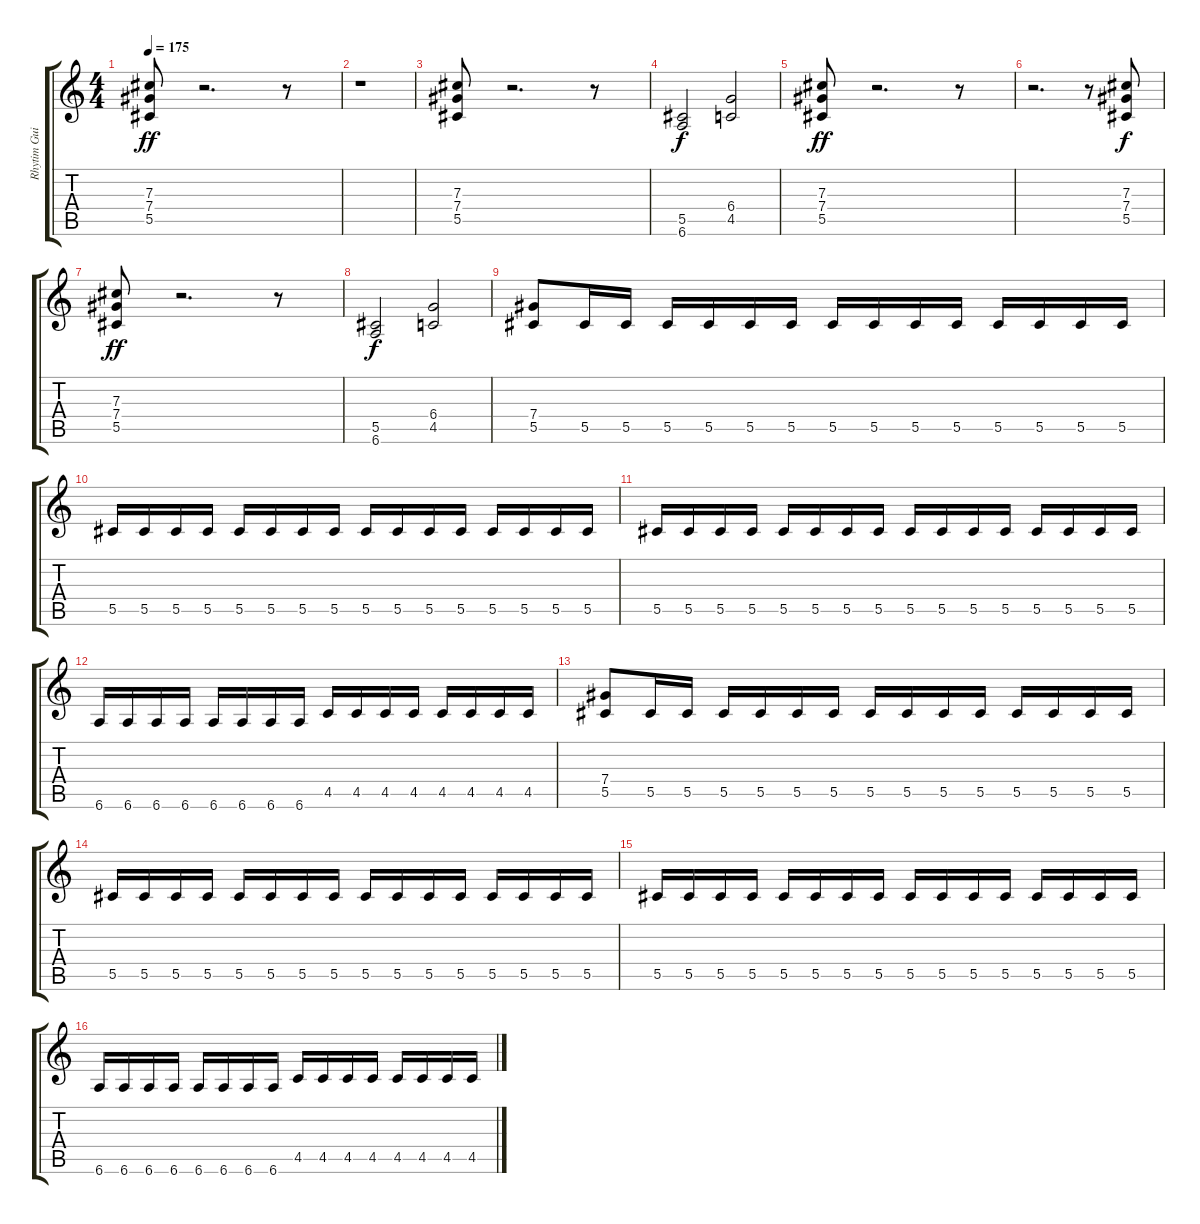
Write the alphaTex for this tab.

\track ("Rhytim Guitar" "Rhytim Gui") {instrument distortionguitar}
\staff {score tabs}
\tuning (Eb4 Bb3 Gb3 Db3 Ab2 Eb2) {hide}
\ts (4 4)
\tempo 175
\clef g2
\ks c
(7.3 7.4 5.5).8{dy ff instrument distortionguitar} r.2{d} r.8 |
r.1 |
(7.3 7.4 5.5).8 r.2{d} r.8 |
(5.5 6.6).2{dy f} (6.4 4.5).2 |
(7.3 7.4 5.5).8{dy ff} r.2{d} r.8 |
r.2{d} r.8 (7.3 7.4 5.5).8{dy f} |
(7.3 7.4 5.5).8{dy ff} r.2{d} r.8 |
(5.5 6.6).2{dy f} (6.4 4.5).2 |
(7.4 5.5).8 5.5.16 5.5.16 5.5.16 5.5.16 5.5.16 5.5.16 5.5.16 5.5.16 5.5.16 5.5.16 5.5.16 5.5.16 5.5.16 5.5.16 |
5.5.16 5.5.16 5.5.16 5.5.16 5.5.16 5.5.16 5.5.16 5.5.16 5.5.16 5.5.16 5.5.16 5.5.16 5.5.16 5.5.16 5.5.16 5.5.16 |
5.5.16 5.5.16 5.5.16 5.5.16 5.5.16 5.5.16 5.5.16 5.5.16 5.5.16 5.5.16 5.5.16 5.5.16 5.5.16 5.5.16 5.5.16 5.5.16 |
6.6.16 6.6.16 6.6.16 6.6.16 6.6.16 6.6.16 6.6.16 6.6.16 4.5.16 4.5.16 4.5.16 4.5.16 4.5.16 4.5.16 4.5.16 4.5.16 |
(7.4 5.5).8 5.5.16 5.5.16 5.5.16 5.5.16 5.5.16 5.5.16 5.5.16 5.5.16 5.5.16 5.5.16 5.5.16 5.5.16 5.5.16 5.5.16 |
5.5.16 5.5.16 5.5.16 5.5.16 5.5.16 5.5.16 5.5.16 5.5.16 5.5.16 5.5.16 5.5.16 5.5.16 5.5.16 5.5.16 5.5.16 5.5.16 |
5.5.16 5.5.16 5.5.16 5.5.16 5.5.16 5.5.16 5.5.16 5.5.16 5.5.16 5.5.16 5.5.16 5.5.16 5.5.16 5.5.16 5.5.16 5.5.16 |
6.6.16 6.6.16 6.6.16 6.6.16 6.6.16 6.6.16 6.6.16 6.6.16 4.5.16 4.5.16 4.5.16 4.5.16 4.5.16 4.5.16 4.5.16 4.5.16
